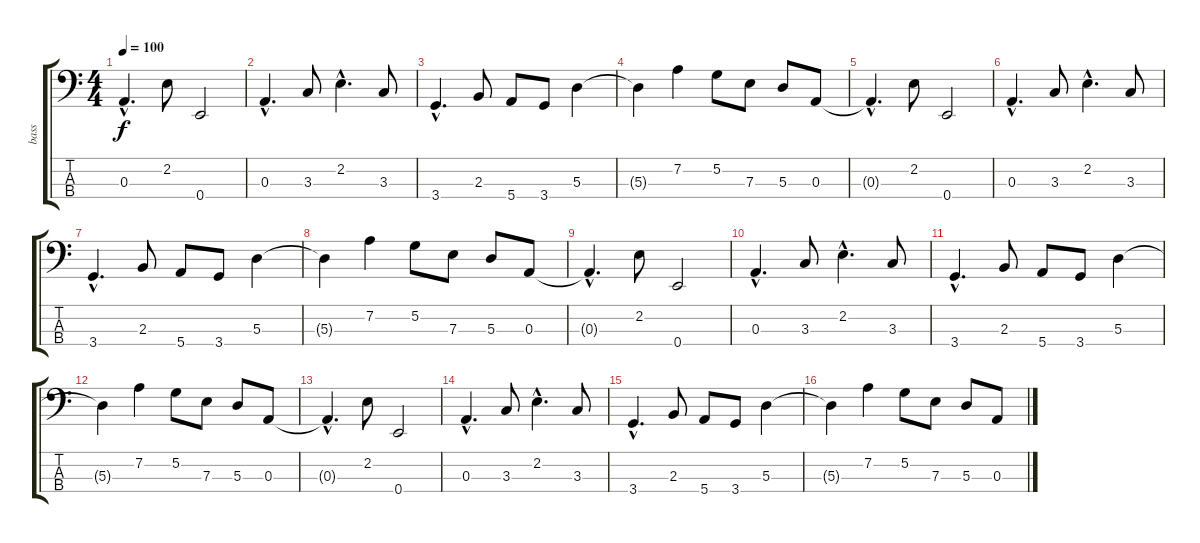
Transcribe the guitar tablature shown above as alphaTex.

\track ("bass" "bass") {instrument electricbassfinger}
\staff {score tabs}
\tuning (G2 D2 A1 E1) {hide}
\ts (4 4)
\tempo 100
\clef f4
\ks c
0.3{hac t}.4{d dy f} 2.2.8 0.4.2 |
0.3{hac}.4{d} 3.3.8 2.2{hac}.4{d} 3.3.8 |
3.4{hac}.4{d} 2.3.8 5.4.8 3.4.8 5.3.4 |
5.3{t}.4 7.2.4 5.2.8 7.3.8 5.3.8 0.3.8 |
0.3{hac t}.4{d} 2.2.8 0.4.2 |
0.3{hac}.4{d} 3.3.8 2.2{hac}.4{d} 3.3.8 |
3.4{hac}.4{d} 2.3.8 5.4.8 3.4.8 5.3.4 |
5.3{t}.4 7.2.4 5.2.8 7.3.8 5.3.8 0.3.8 |
0.3{hac t}.4{d} 2.2.8 0.4.2 |
0.3{hac}.4{d} 3.3.8 2.2{hac}.4{d} 3.3.8 |
3.4{hac}.4{d} 2.3.8 5.4.8 3.4.8 5.3.4 |
5.3{t}.4 7.2.4 5.2.8 7.3.8 5.3.8 0.3.8 |
0.3{hac t}.4{d} 2.2.8 0.4.2 |
0.3{hac}.4{d} 3.3.8 2.2{hac}.4{d} 3.3.8 |
3.4{hac}.4{d} 2.3.8 5.4.8 3.4.8 5.3.4 |
5.3{t}.4 7.2.4 5.2.8 7.3.8 5.3.8 0.3.8
